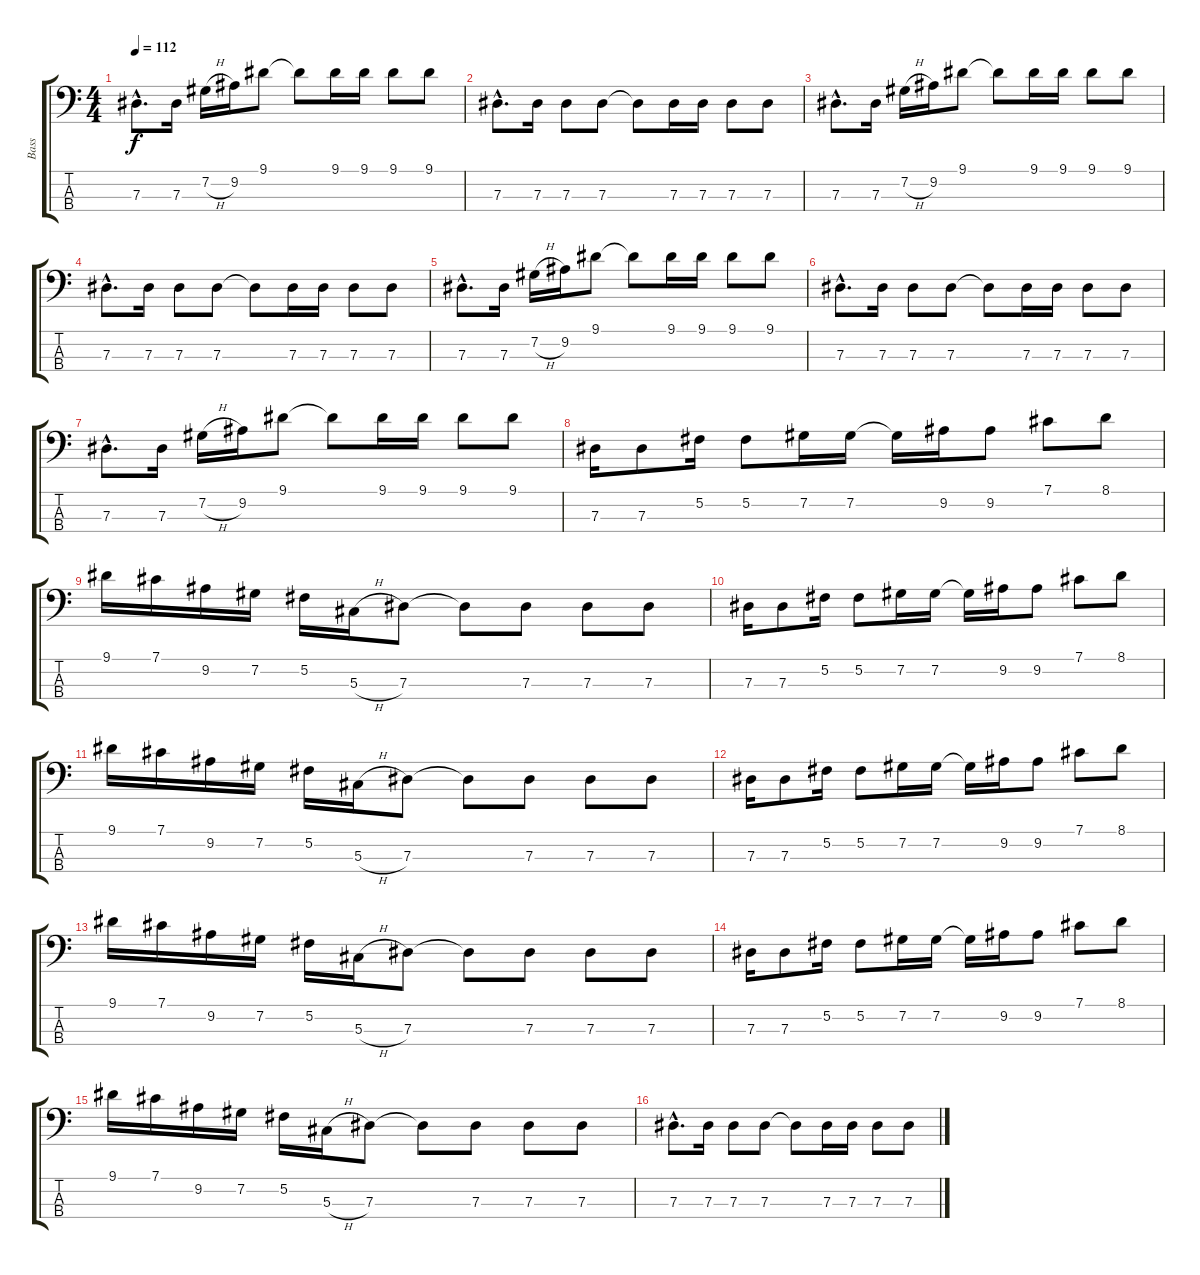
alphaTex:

\track ("Bass" "Bass") {instrument electricbassfinger}
\staff {score tabs}
\tuning (Gb2 Db2 Ab1 Eb1) {hide}
\ts (4 4)
\tempo 112
\clef f4
\ks c
7.3{hac}.8{d dy f} 7.3.16 7.2{h}.16 9.2.16 9.1.8 9.1{t}.8 9.1.16 9.1.16 9.1.8 9.1.8 |
7.3{hac}.8{d} 7.3.16 7.3.8 7.3.8 7.3{t}.8 7.3.16 7.3.16 7.3.8 7.3.8 |
7.3{hac}.8{d} 7.3.16 7.2{h}.16 9.2.16 9.1.8 9.1{t}.8 9.1.16 9.1.16 9.1.8 9.1.8 |
7.3{hac}.8{d} 7.3.16 7.3.8 7.3.8 7.3{t}.8 7.3.16 7.3.16 7.3.8 7.3.8 |
7.3{hac}.8{d} 7.3.16 7.2{h}.16 9.2.16 9.1.8 9.1{t}.8 9.1.16 9.1.16 9.1.8 9.1.8 |
7.3{hac}.8{d} 7.3.16 7.3.8 7.3.8 7.3{t}.8 7.3.16 7.3.16 7.3.8 7.3.8 |
7.3{hac}.8{d} 7.3.16 7.2{h}.16 9.2.16 9.1.8 9.1{t}.8 9.1.16 9.1.16 9.1.8 9.1.8 |
7.3.16 7.3.8 5.2.16 5.2.8 7.2.16 7.2.16 7.2{t}.16 9.2.16 9.2.8 7.1.8 8.1.8 |
9.1.16 7.1.16 9.2.16 7.2.16 5.2.16 5.3{h}.16 7.3.8 7.3{t}.8 7.3.8 7.3.8 7.3.8 |
7.3.16 7.3.8 5.2.16 5.2.8 7.2.16 7.2.16 7.2{t}.16 9.2.16 9.2.8 7.1.8 8.1.8 |
9.1.16 7.1.16 9.2.16 7.2.16 5.2.16 5.3{h}.16 7.3.8 7.3{t}.8 7.3.8 7.3.8 7.3.8 |
7.3.16 7.3.8 5.2.16 5.2.8 7.2.16 7.2.16 7.2{t}.16 9.2.16 9.2.8 7.1.8 8.1.8 |
9.1.16 7.1.16 9.2.16 7.2.16 5.2.16 5.3{h}.16 7.3.8 7.3{t}.8 7.3.8 7.3.8 7.3.8 |
7.3.16 7.3.8 5.2.16 5.2.8 7.2.16 7.2.16 7.2{t}.16 9.2.16 9.2.8 7.1.8 8.1.8 |
9.1.16 7.1.16 9.2.16 7.2.16 5.2.16 5.3{h}.16 7.3.8 7.3{t}.8 7.3.8 7.3.8 7.3.8 |
7.3{hac}.8{d} 7.3.16 7.3.8 7.3.8 7.3{t}.8 7.3.16 7.3.16 7.3.8 7.3.8
